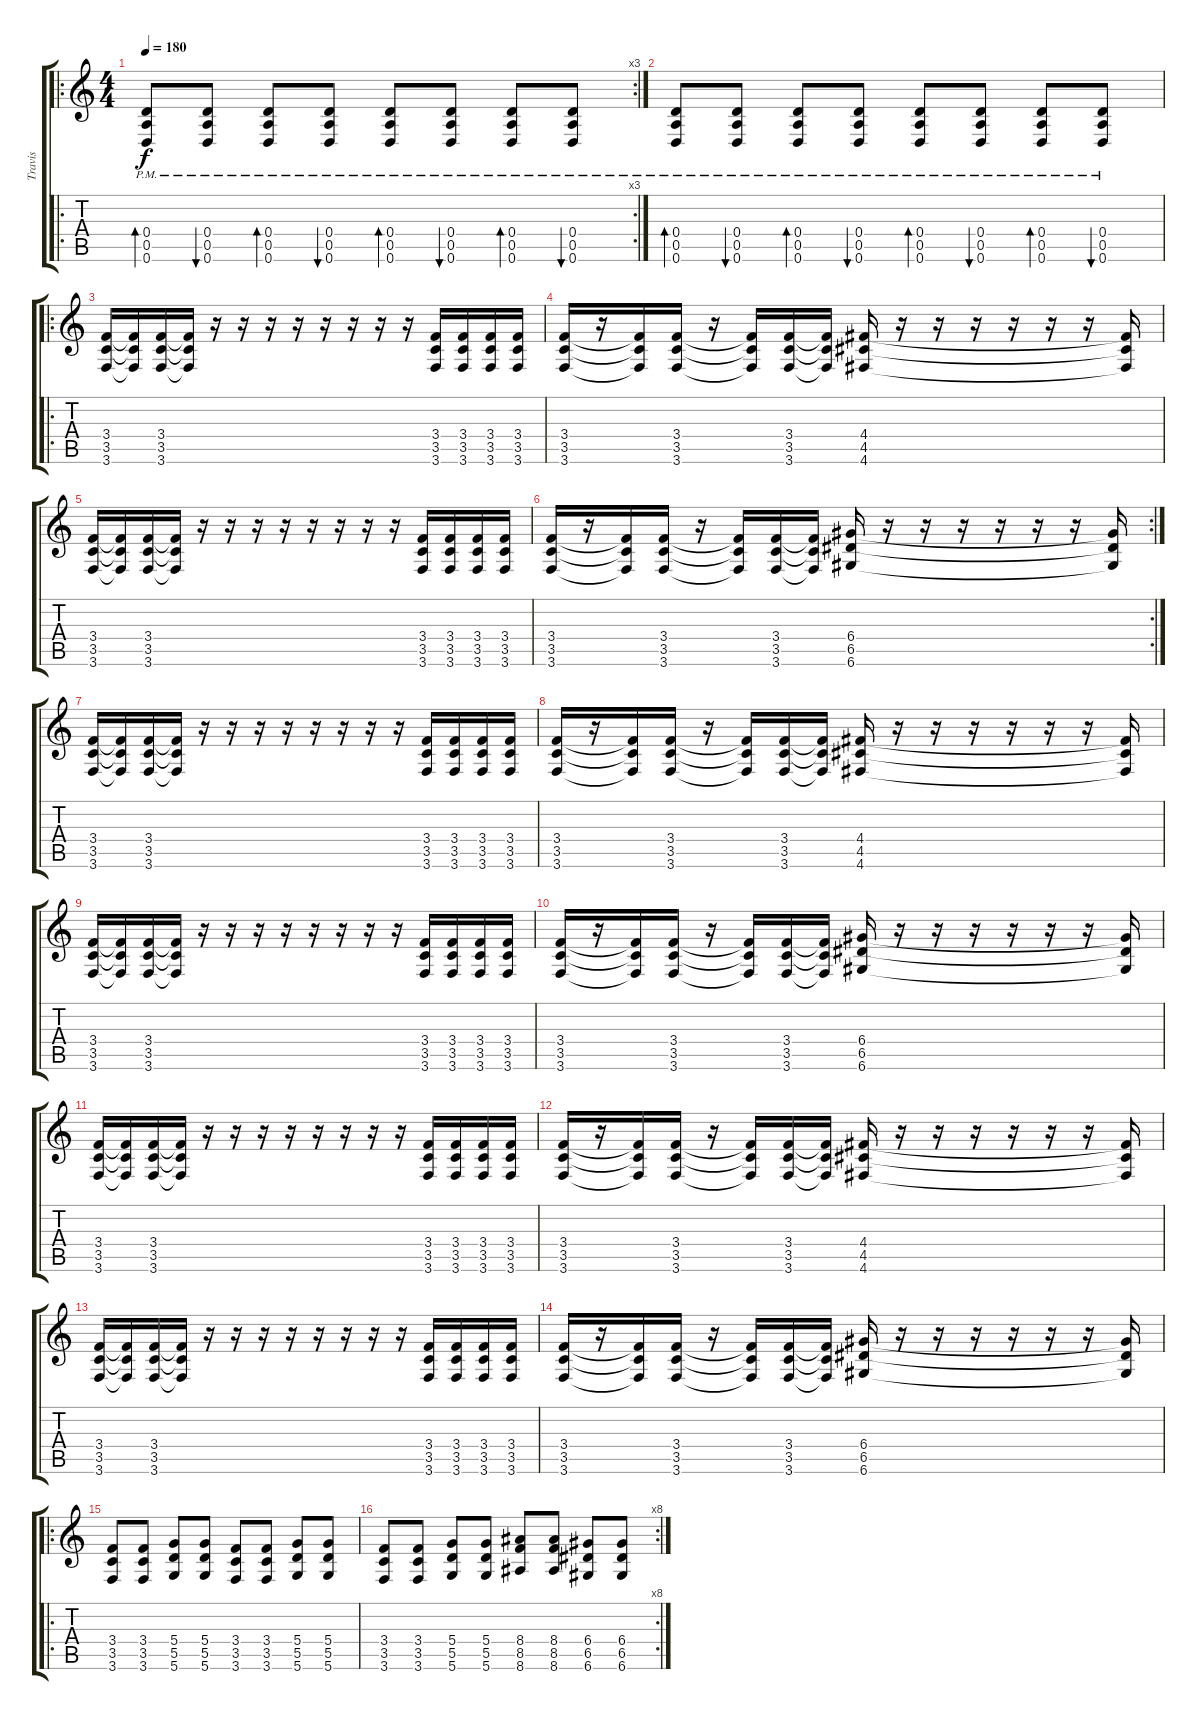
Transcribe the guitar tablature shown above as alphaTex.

\track ("Travis" "Travis") {instrument distortionguitar}
\staff {score tabs}
\tuning (E4 B3 G3 D3 A2 D2) {hide}
\ro
\rc 3
\ts (4 4)
\tempo 180
\clef g2
\ks c
(0.4{pm} 0.5{pm} 0.6{pm}).8{bd 60 dy f} (0.4{pm} 0.5{pm} 0.6{pm}).8{bu 120} (0.4{pm} 0.5{pm} 0.6{pm}).8{bd 60} (0.4{pm} 0.5{pm} 0.6{pm}).8{bu 120} (0.4{pm} 0.5{pm} 0.6{pm}).8{bd 120} (0.4{pm} 0.5{pm} 0.6{pm}).8{bu 120} (0.4{pm} 0.5{pm} 0.6{pm}).8{bd 120} (0.4{pm} 0.5{pm} 0.6{pm}).8{bu 120} |
(0.4{pm} 0.5{pm} 0.6{pm}).8{bd 60} (0.4{pm} 0.5{pm} 0.6{pm}).8{bu 120} (0.4{pm} 0.5{pm} 0.6{pm}).8{bd 60} (0.4{pm} 0.5{pm} 0.6{pm}).8{bu 120} (0.4{pm} 0.5{pm} 0.6{pm}).8{bd 120} (0.4{pm} 0.5{pm} 0.6{pm}).8{bu 120} (0.4{pm} 0.5{pm} 0.6{pm}).8{bd 120} (0.4{pm} 0.5{pm} 0.6{pm}).8{bu 120} |
\ro
(3.4 3.5 3.6).16 (3.4{t} 3.5{t} 3.6{t}).16 (3.4 3.5 3.6).16 (3.4{t} 3.5{t} 3.6{t}).16 r.16 r.16 r.16 r.16 r.16 r.16 r.16 r.16 (3.4 3.5 3.6).16 (3.4 3.5 3.6).16 (3.4 3.5 3.6).16 (3.4 3.5 3.6).16 |
(3.4 3.5 3.6).16 r.16 (3.4{t} 3.5{t} 3.6{t}).16 (3.4 3.5 3.6).16 r.16 (3.4{t} 3.5{t} 3.6{t}).16 (3.4 3.5 3.6).16 (3.4{t} 3.5{t} 3.6{t}).16 (4.4 4.5 4.6).16 r.16 r.16 r.16 r.16 r.16 r.16 (4.4{t} 4.5{t} 4.6{t}).16 |
(3.4 3.5 3.6).16 (3.4{t} 3.5{t} 3.6{t}).16 (3.4 3.5 3.6).16 (3.4{t} 3.5{t} 3.6{t}).16 r.16 r.16 r.16 r.16 r.16 r.16 r.16 r.16 (3.4 3.5 3.6).16 (3.4 3.5 3.6).16 (3.4 3.5 3.6).16 (3.4 3.5 3.6).16 |
\rc 2
(3.4 3.5 3.6).16 r.16 (3.4{t} 3.5{t} 3.6{t}).16 (3.4 3.5 3.6).16 r.16 (3.4{t} 3.5{t} 3.6{t}).16 (3.4 3.5 3.6).16 (3.4{t} 3.5{t} 3.6{t}).16 (6.4 6.5 6.6).16 r.16 r.16 r.16 r.16 r.16 r.16 (6.4{t} 6.5{t} 6.6{t}).16 |
(3.4 3.5 3.6).16 (3.4{t} 3.5{t} 3.6{t}).16 (3.4 3.5 3.6).16 (3.4{t} 3.5{t} 3.6{t}).16 r.16 r.16 r.16 r.16 r.16 r.16 r.16 r.16 (3.4 3.5 3.6).16 (3.4 3.5 3.6).16 (3.4 3.5 3.6).16 (3.4 3.5 3.6).16 |
(3.4 3.5 3.6).16 r.16 (3.4{t} 3.5{t} 3.6{t}).16 (3.4 3.5 3.6).16 r.16 (3.4{t} 3.5{t} 3.6{t}).16 (3.4 3.5 3.6).16 (3.4{t} 3.5{t} 3.6{t}).16 (4.4 4.5 4.6).16 r.16 r.16 r.16 r.16 r.16 r.16 (4.4{t} 4.5{t} 4.6{t}).16 |
(3.4 3.5 3.6).16 (3.4{t} 3.5{t} 3.6{t}).16 (3.4 3.5 3.6).16 (3.4{t} 3.5{t} 3.6{t}).16 r.16 r.16 r.16 r.16 r.16 r.16 r.16 r.16 (3.4 3.5 3.6).16 (3.4 3.5 3.6).16 (3.4 3.5 3.6).16 (3.4 3.5 3.6).16 |
(3.4 3.5 3.6).16 r.16 (3.4{t} 3.5{t} 3.6{t}).16 (3.4 3.5 3.6).16 r.16 (3.4{t} 3.5{t} 3.6{t}).16 (3.4 3.5 3.6).16 (3.4{t} 3.5{t} 3.6{t}).16 (6.4 6.5 6.6).16 r.16 r.16 r.16 r.16 r.16 r.16 (6.4{t} 6.5{t} 6.6{t}).16 |
(3.4 3.5 3.6).16 (3.4{t} 3.5{t} 3.6{t}).16 (3.4 3.5 3.6).16 (3.4{t} 3.5{t} 3.6{t}).16 r.16 r.16 r.16 r.16 r.16 r.16 r.16 r.16 (3.4 3.5 3.6).16 (3.4 3.5 3.6).16 (3.4 3.5 3.6).16 (3.4 3.5 3.6).16 |
(3.4 3.5 3.6).16 r.16 (3.4{t} 3.5{t} 3.6{t}).16 (3.4 3.5 3.6).16 r.16 (3.4{t} 3.5{t} 3.6{t}).16 (3.4 3.5 3.6).16 (3.4{t} 3.5{t} 3.6{t}).16 (4.4 4.5 4.6).16 r.16 r.16 r.16 r.16 r.16 r.16 (4.4{t} 4.5{t} 4.6{t}).16 |
(3.4 3.5 3.6).16 (3.4{t} 3.5{t} 3.6{t}).16 (3.4 3.5 3.6).16 (3.4{t} 3.5{t} 3.6{t}).16 r.16 r.16 r.16 r.16 r.16 r.16 r.16 r.16 (3.4 3.5 3.6).16 (3.4 3.5 3.6).16 (3.4 3.5 3.6).16 (3.4 3.5 3.6).16 |
(3.4 3.5 3.6).16 r.16 (3.4{t} 3.5{t} 3.6{t}).16 (3.4 3.5 3.6).16 r.16 (3.4{t} 3.5{t} 3.6{t}).16 (3.4 3.5 3.6).16 (3.4{t} 3.5{t} 3.6{t}).16 (6.4 6.5 6.6).16 r.16 r.16 r.16 r.16 r.16 r.16 (6.4{t} 6.5{t} 6.6{t}).16 |
\ro
(3.4 3.5 3.6).8 (3.4 3.5 3.6).8 (5.4 5.5 5.6).8 (5.4 5.5 5.6).8 (3.4 3.5 3.6).8 (3.4 3.5 3.6).8 (5.4 5.5 5.6).8 (5.4 5.5 5.6).8 |
\rc 8
(3.4 3.5 3.6).8 (3.4 3.5 3.6).8 (5.4 5.5 5.6).8 (5.4 5.5 5.6).8 (8.4 8.5 8.6).8 (8.4 8.5 8.6).8 (6.4 6.5 6.6).8 (6.4 6.5 6.6).8
